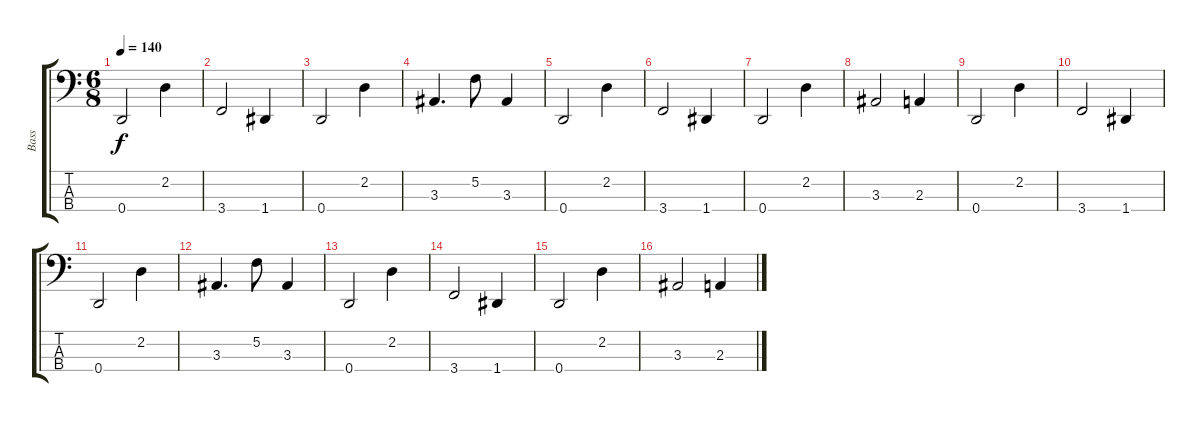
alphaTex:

\track ("Bass" "Bass") {instrument electricbasspick}
\staff {score tabs}
\tuning (F2 C2 G1 D1) {hide}
\ts (6 8)
\tempo 140
\clef f4
\ks c
0.4.2{dy f} 2.2.4 |
3.4.2 1.4.4 |
0.4.2 2.2.4 |
3.3.4{d} 5.2.8 3.3.4 |
0.4.2 2.2.4 |
3.4.2 1.4.4 |
0.4.2 2.2.4 |
3.3.2 2.3.4 |
0.4.2 2.2.4 |
3.4.2 1.4.4 |
0.4.2 2.2.4 |
3.3.4{d} 5.2.8 3.3.4 |
0.4.2 2.2.4 |
3.4.2 1.4.4 |
0.4.2 2.2.4 |
3.3.2 2.3.4
